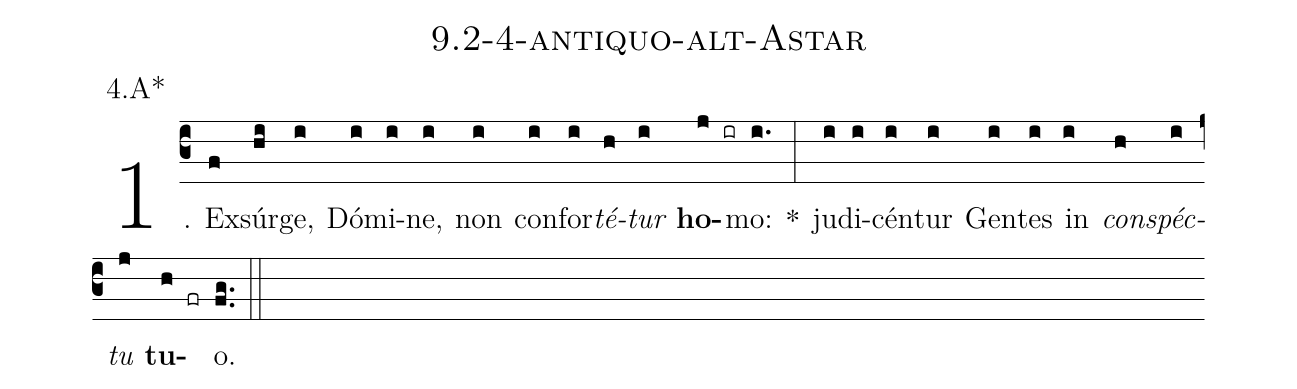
name: 9.2-4-antiquo-alt-Astar;
annotation: 4.A*;
%%
(c3)1. Ex(f)súr(hi)ge,(i) Dó(i)mi(i)ne,(i) non(i) con(i)for(i)<i>té</i>(h)<i>tur</i>(i) <b>ho</b>(j ir)mo:(i.) *(:) ju(i)di(i)cén(i)tur(i) Gen(i)tes(i) in(i) <i>con</i>(h)<i>spéc</i>(i)<i>tu</i>(j) <b>tu</b>(h fr)o.(fg..) (::)
